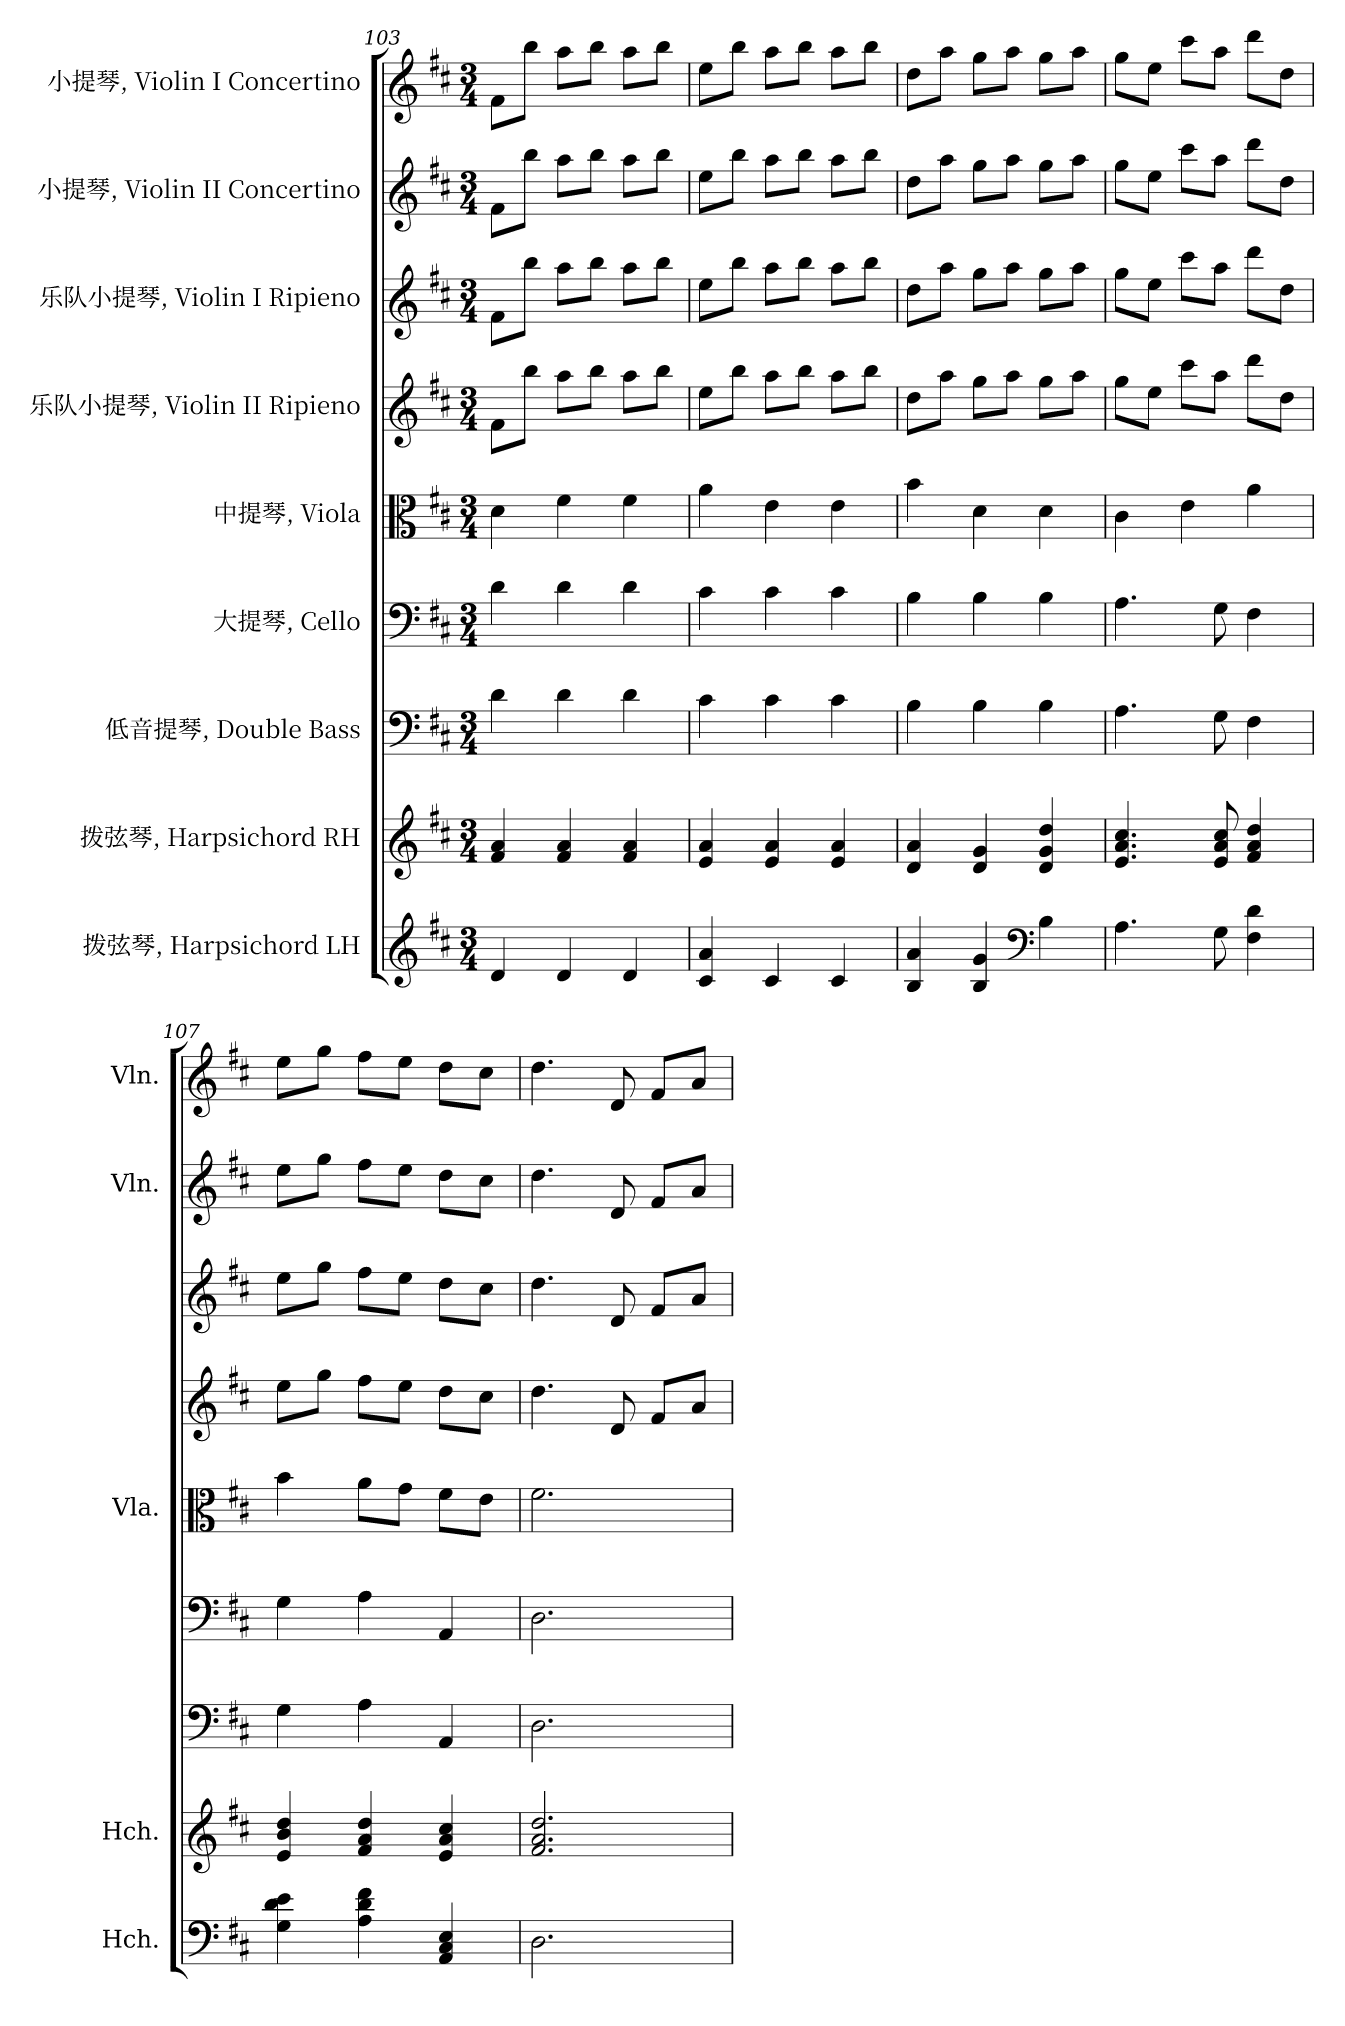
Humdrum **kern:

**kern	**kern	**kern	**kern	**kern	**kern	**kern	**kern	**kern
*part9	*part8	*part7	*part6	*part5	*part4	*part3	*part2	*part1
*staff9	*staff8	*staff7	*staff6	*staff5	*staff4	*staff3	*staff2	*staff1
*I"拨弦琴, Harpsichord LH	*I"拨弦琴, Harpsichord RH	*I"低音提琴, Double Bass	*I"大提琴, Cello	*I"中提琴, Viola	*I"乐队小提琴, Violin II Ripieno	*I"乐队小提琴, Violin I Ripieno	*I"小提琴, Violin II Concertino	*I"小提琴, Violin I Concertino
*I'Hch.	*I'Hch.	*	*	*I'Vla.	*	*	*I'Vln.	*I'Vln.
*clefG2	*clefG2	*clefF4	*clefF4	*clefC3	*clefG2	*clefG2	*clefG2	*clefG2
*	*	*ITrd7c12	*	*	*	*	*	*
*k[f#c#]	*k[f#c#]	*k[f#c#]	*k[f#c#]	*k[f#c#]	*k[f#c#]	*k[f#c#]	*k[f#c#]	*k[f#c#]
*M3/4	*M3/4	*M3/4	*M3/4	*M3/4	*M3/4	*M3/4	*M3/4	*M3/4
=103	=103	=103	=103	=103	=103	=103	=103	=103
4d/	4f#/ 4a/	4D\	4d\	4d\	8f#\L	8f#\L	8f#\L	8f#\L
.	.	.	.	.	8bb\J	8bb\J	8bb\J	8bb\J
4d/	4f#/ 4a/	4D\	4d\	4f#\	8aa\L	8aa\L	8aa\L	8aa\L
.	.	.	.	.	8bb\J	8bb\J	8bb\J	8bb\J
4d/	4f#/ 4a/	4D\	4d\	4f#\	8aa\L	8aa\L	8aa\L	8aa\L
.	.	.	.	.	8bb\J	8bb\J	8bb\J	8bb\J
=104	=104	=104	=104	=104	=104	=104	=104	=104
4c#/ 4a/	4e/ 4a/	4C#\	4c#\	4a\	8ee\L	8ee\L	8ee\L	8ee\L
.	.	.	.	.	8bb\J	8bb\J	8bb\J	8bb\J
4c#/	4e/ 4a/	4C#\	4c#\	4e\	8aa\L	8aa\L	8aa\L	8aa\L
.	.	.	.	.	8bb\J	8bb\J	8bb\J	8bb\J
4c#/	4e/ 4a/	4C#\	4c#\	4e\	8aa\L	8aa\L	8aa\L	8aa\L
.	.	.	.	.	8bb\J	8bb\J	8bb\J	8bb\J
=105	=105	=105	=105	=105	=105	=105	=105	=105
4B/ 4a/	4d/ 4a/	4BB\	4B\	4b\	8dd\L	8dd\L	8dd\L	8dd\L
.	.	.	.	.	8aa\J	8aa\J	8aa\J	8aa\J
4B/ 4g/	4d/ 4g/	4BB\	4B\	4d\	8gg\L	8gg\L	8gg\L	8gg\L
.	.	.	.	.	8aa\J	8aa\J	8aa\J	8aa\J
*clefF4	*	*	*	*	*	*	*	*
4B\	4d/ 4g/ 4dd/	4BB\	4B\	4d\	8gg\L	8gg\L	8gg\L	8gg\L
.	.	.	.	.	8aa\J	8aa\J	8aa\J	8aa\J
=106	=106	=106	=106	=106	=106	=106	=106	=106
4.A\	4.e/ 4.a/ 4.cc#/	4.AA\	4.A\	4c#\	8gg\L	8gg\L	8gg\L	8gg\L
.	.	.	.	.	8ee\J	8ee\J	8ee\J	8ee\J
.	.	.	.	4e\	8ccc#\L	8ccc#\L	8ccc#\L	8ccc#\L
8G\	8e/ 8a/ 8cc#/	8GG\	8G\	.	8aa\J	8aa\J	8aa\J	8aa\J
4F#\ 4d\	4f#/ 4a/ 4dd/	4FF#\	4F#\	4a\	8ddd\L	8ddd\L	8ddd\L	8ddd\L
.	.	.	.	.	8dd\J	8dd\J	8dd\J	8dd\J
!!LO:PB:g=z
=107	=107	=107	=107	=107	=107	=107	=107	=107
4G\ 4d\ 4e\	4e/ 4b/ 4dd/	4GG\	4G\	4b\	8ee\L	8ee\L	8ee\L	8ee\L
.	.	.	.	.	8gg\J	8gg\J	8gg\J	8gg\J
4A\ 4d\ 4f#\	4f#/ 4a/ 4dd/	4AA\	4A\	8a\L	8ff#\L	8ff#\L	8ff#\L	8ff#\L
.	.	.	.	8g\J	8ee\J	8ee\J	8ee\J	8ee\J
4AA/ 4C#/ 4E/	4e/ 4a/ 4cc#/	4AAA/	4AA/	8f#\L	8dd\L	8dd\L	8dd\L	8dd\L
.	.	.	.	8e\J	8cc#\J	8cc#\J	8cc#\J	8cc#\J
=108	=108	=108	=108	=108	=108	=108	=108	=108
2.D\	2.f#/ 2.a/ 2.dd/	2.DD\	2.D\	2.f#\	4.dd\	4.dd\	4.dd\	4.dd\
.	.	.	.	.	8d/	8d/	8d/	8d/
.	.	.	.	.	8f#/L	8f#/L	8f#/L	8f#/L
.	.	.	.	.	8a/J	8a/J	8a/J	8a/J
=	=	=	=	=	=	=	=	=
*-	*-	*-	*-	*-	*-	*-	*-	*-
